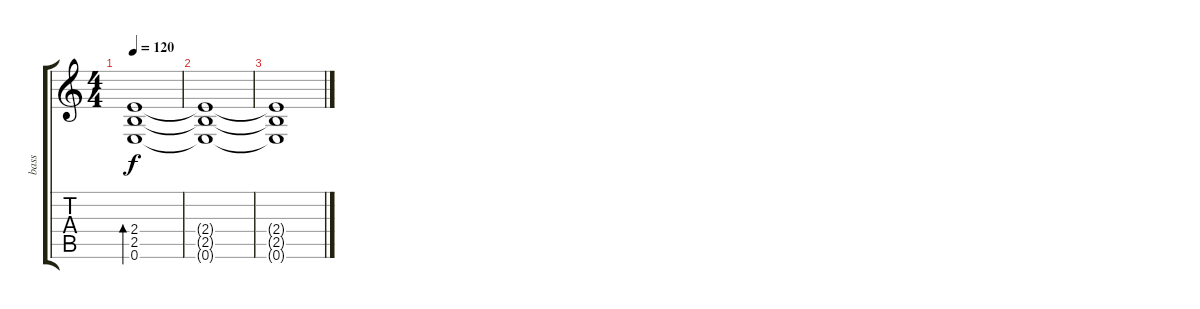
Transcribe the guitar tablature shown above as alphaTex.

\track ("bass" "bass") {instrument slapbass1}
\staff {score tabs}
\tuning (E4 B3 G3 D3 A2 E2) {hide}
\ts (4 4)
\tempo 120
\clef g2
\ks c
(2.4 2.5 0.6).1{bd 480 dy f} |
(2.4{t} 2.5{t} 0.6{t}).1 |
(2.4{t} 2.5{t} 0.6{t}).1
